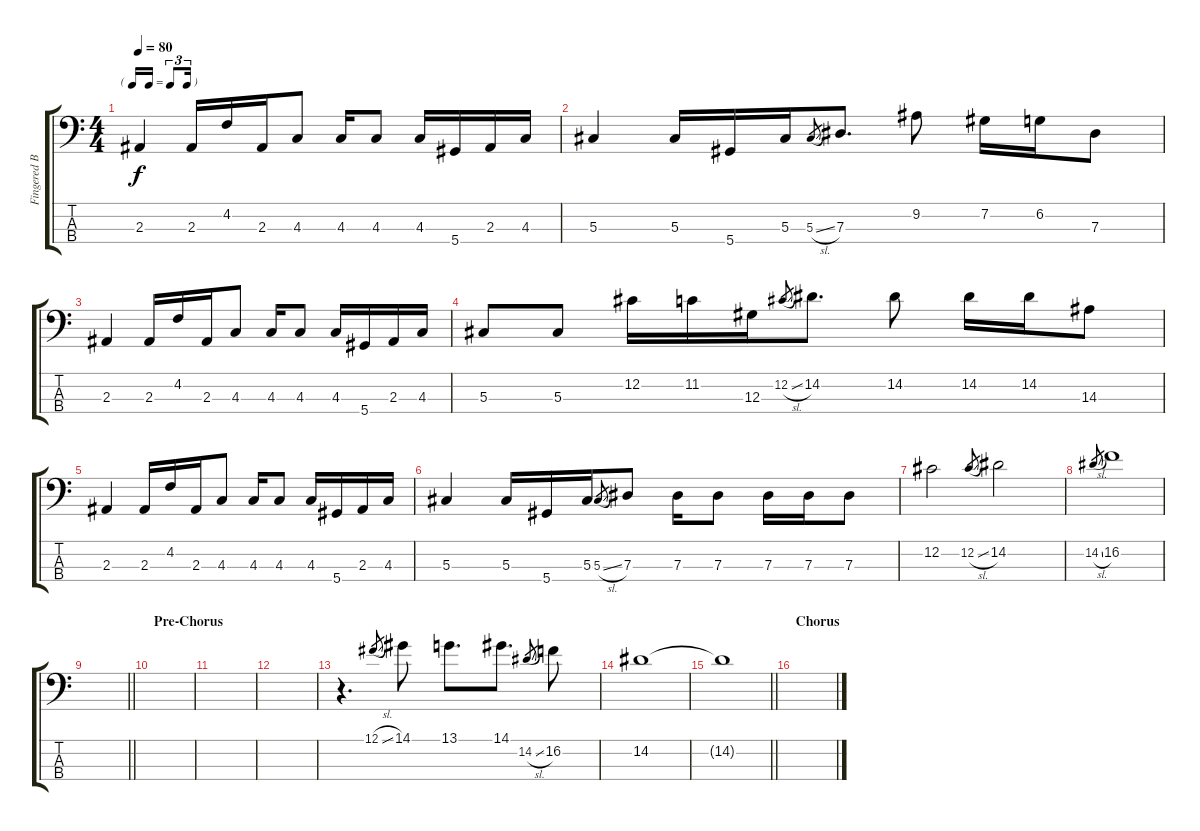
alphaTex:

\track ("Fingered Bass" "Fingered B") {instrument electricbassfinger}
\staff {score tabs}
\tuning (Gb2 Db2 Ab1 Eb1) {hide}
\ts (4 4)
\tf triplet16th
\tempo 80
\clef f4
\ks c
2.3.4{dy f} 2.3.16 4.2.16 2.3.16 4.3.8 4.3.16 4.3.8 4.3.16 5.4.16 2.3.16 4.3.16 |
5.3.4 5.3.16 5.4.16 5.3.16 5.3{sl}.8{gr} 7.3.8{d} 9.2.8 7.2.16 6.2.16 7.3.8 |
2.3.4 2.3.16 4.2.16 2.3.16 4.3.8 4.3.16 4.3.8 4.3.16 5.4.16 2.3.16 4.3.16 |
5.3.8 5.3.8 12.2.16 11.2.16 12.3.16 12.2{sl}.8{gr} 14.2.8{d} 14.2.8 14.2.16 14.2.16 14.3.8 |
2.3.4 2.3.16 4.2.16 2.3.16 4.3.8 4.3.16 4.3.8 4.3.16 5.4.16 2.3.16 4.3.16 |
5.3.4 5.3.16 5.4.16 5.3.16 5.3{sl}.8{gr} 7.3.8 7.3.16 7.3.8 7.3.16 7.3.16 7.3.8 |
12.2.2 12.2{sl}.8{gr} 14.2.2 |
14.2{sl}.8{gr} 16.2.1 |
\barLineRight lightlight
|
\section ("" "Pre-Chorus")
|
|
|
r.4{d} 12.1{sl}.8{gr} 14.1.8 13.1.8{d} 14.1.8{d} 14.2{sl}.8{gr} 16.2.8 |
14.2.1 |
\barLineRight lightlight
14.2{t}.1 |
\section ("" "Chorus")
